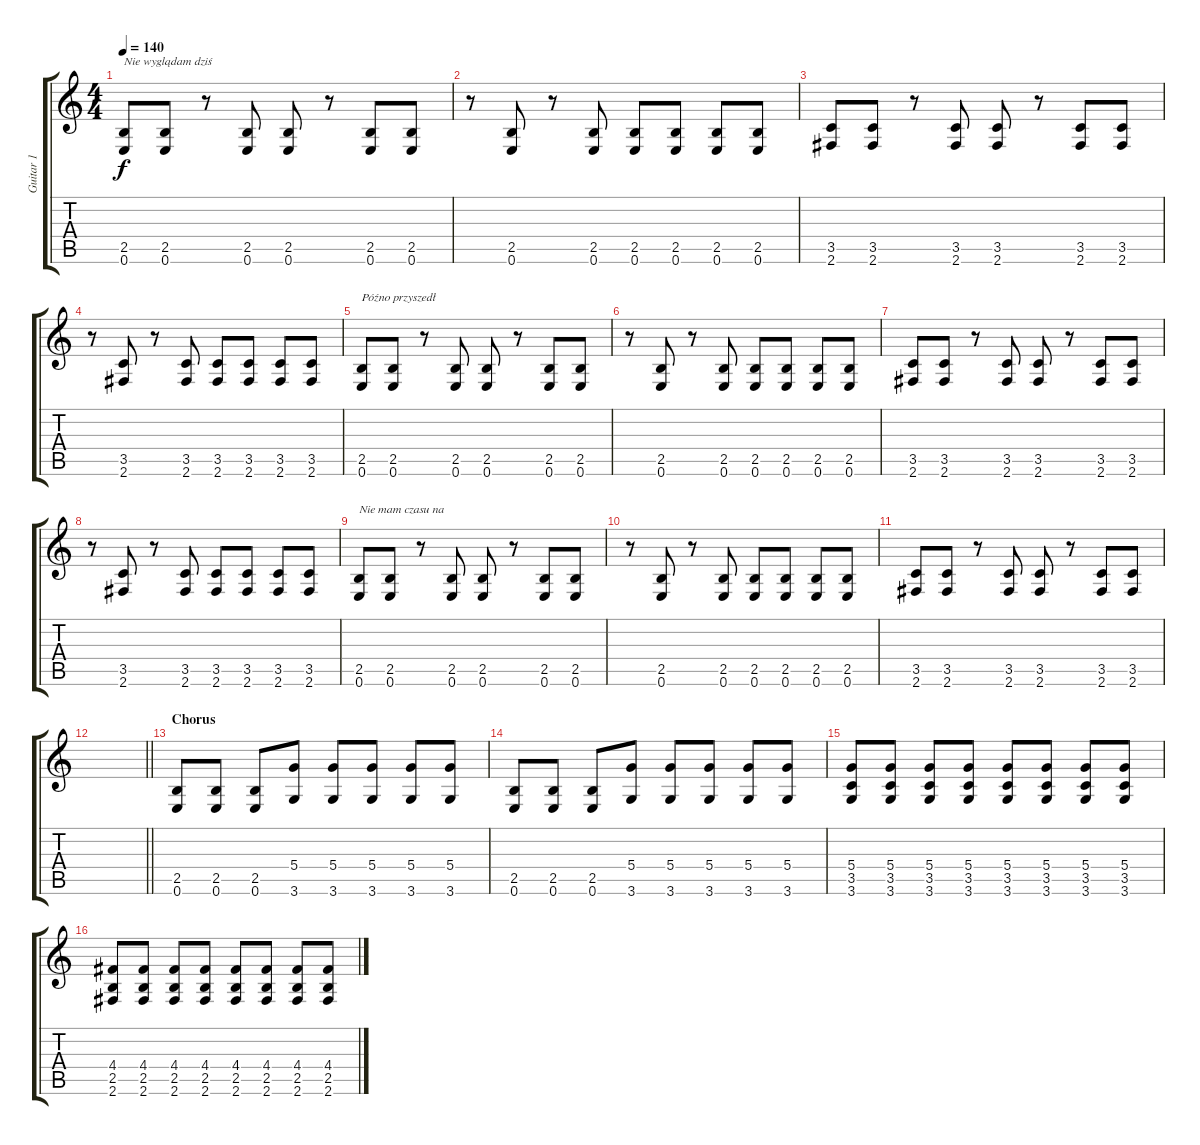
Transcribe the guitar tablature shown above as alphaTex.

\track ("Guitar 1" "Guitar 1") {instrument acousticguitarsteel}
\staff {score tabs}
\tuning (E4 B3 G3 D3 A2 E2) {hide}
\ts (4 4)
\tempo 140
\clef g2
\ks c
(2.5 0.6).8{txt "Nie wyglądam dziś" dy f} (2.5 0.6).8 r.8 (2.5 0.6).8 (2.5 0.6).8 r.8 (2.5 0.6).8 (2.5 0.6).8 |
r.8 (2.5 0.6).8 r.8 (2.5 0.6).8 (2.5 0.6).8 (2.5 0.6).8 (2.5 0.6).8 (2.5 0.6).8 |
(3.5 2.6).8 (3.5 2.6).8 r.8 (3.5 2.6).8 (3.5 2.6).8 r.8 (3.5 2.6).8 (3.5 2.6).8 |
r.8 (3.5 2.6).8 r.8 (3.5 2.6).8 (3.5 2.6).8 (3.5 2.6).8 (3.5 2.6).8 (3.5 2.6).8 |
(2.5 0.6).8{txt "Późno przyszedł"} (2.5 0.6).8 r.8 (2.5 0.6).8 (2.5 0.6).8 r.8 (2.5 0.6).8 (2.5 0.6).8 |
r.8 (2.5 0.6).8 r.8 (2.5 0.6).8 (2.5 0.6).8 (2.5 0.6).8 (2.5 0.6).8 (2.5 0.6).8 |
(3.5 2.6).8 (3.5 2.6).8 r.8 (3.5 2.6).8 (3.5 2.6).8 r.8 (3.5 2.6).8 (3.5 2.6).8 |
r.8 (3.5 2.6).8 r.8 (3.5 2.6).8 (3.5 2.6).8 (3.5 2.6).8 (3.5 2.6).8 (3.5 2.6).8 |
(2.5 0.6).8{txt "Nie mam czasu na"} (2.5 0.6).8 r.8 (2.5 0.6).8 (2.5 0.6).8 r.8 (2.5 0.6).8 (2.5 0.6).8 |
r.8 (2.5 0.6).8 r.8 (2.5 0.6).8 (2.5 0.6).8 (2.5 0.6).8 (2.5 0.6).8 (2.5 0.6).8 |
(3.5 2.6).8 (3.5 2.6).8 r.8 (3.5 2.6).8 (3.5 2.6).8 r.8 (3.5 2.6).8 (3.5 2.6).8 |
\barLineRight lightlight
|
\section ("" "Chorus")
(2.5 0.6).8 (2.5 0.6).8 (2.5 0.6).8 (5.4 3.6).8 (5.4 3.6).8 (5.4 3.6).8 (5.4 3.6).8 (5.4 3.6).8 |
(2.5 0.6).8 (2.5 0.6).8 (2.5 0.6).8 (5.4 3.6).8 (5.4 3.6).8 (5.4 3.6).8 (5.4 3.6).8 (5.4 3.6).8 |
(5.4 3.5 3.6).8 (5.4 3.5 3.6).8 (5.4 3.5 3.6).8 (5.4 3.5 3.6).8 (5.4 3.5 3.6).8 (5.4 3.5 3.6).8 (5.4 3.5 3.6).8 (5.4 3.5 3.6).8 |
(4.4 2.5 2.6).8 (4.4 2.5 2.6).8 (4.4 2.5 2.6).8 (4.4 2.5 2.6).8 (4.4 2.5 2.6).8 (4.4 2.5 2.6).8 (4.4 2.5 2.6).8 (4.4 2.5 2.6).8
